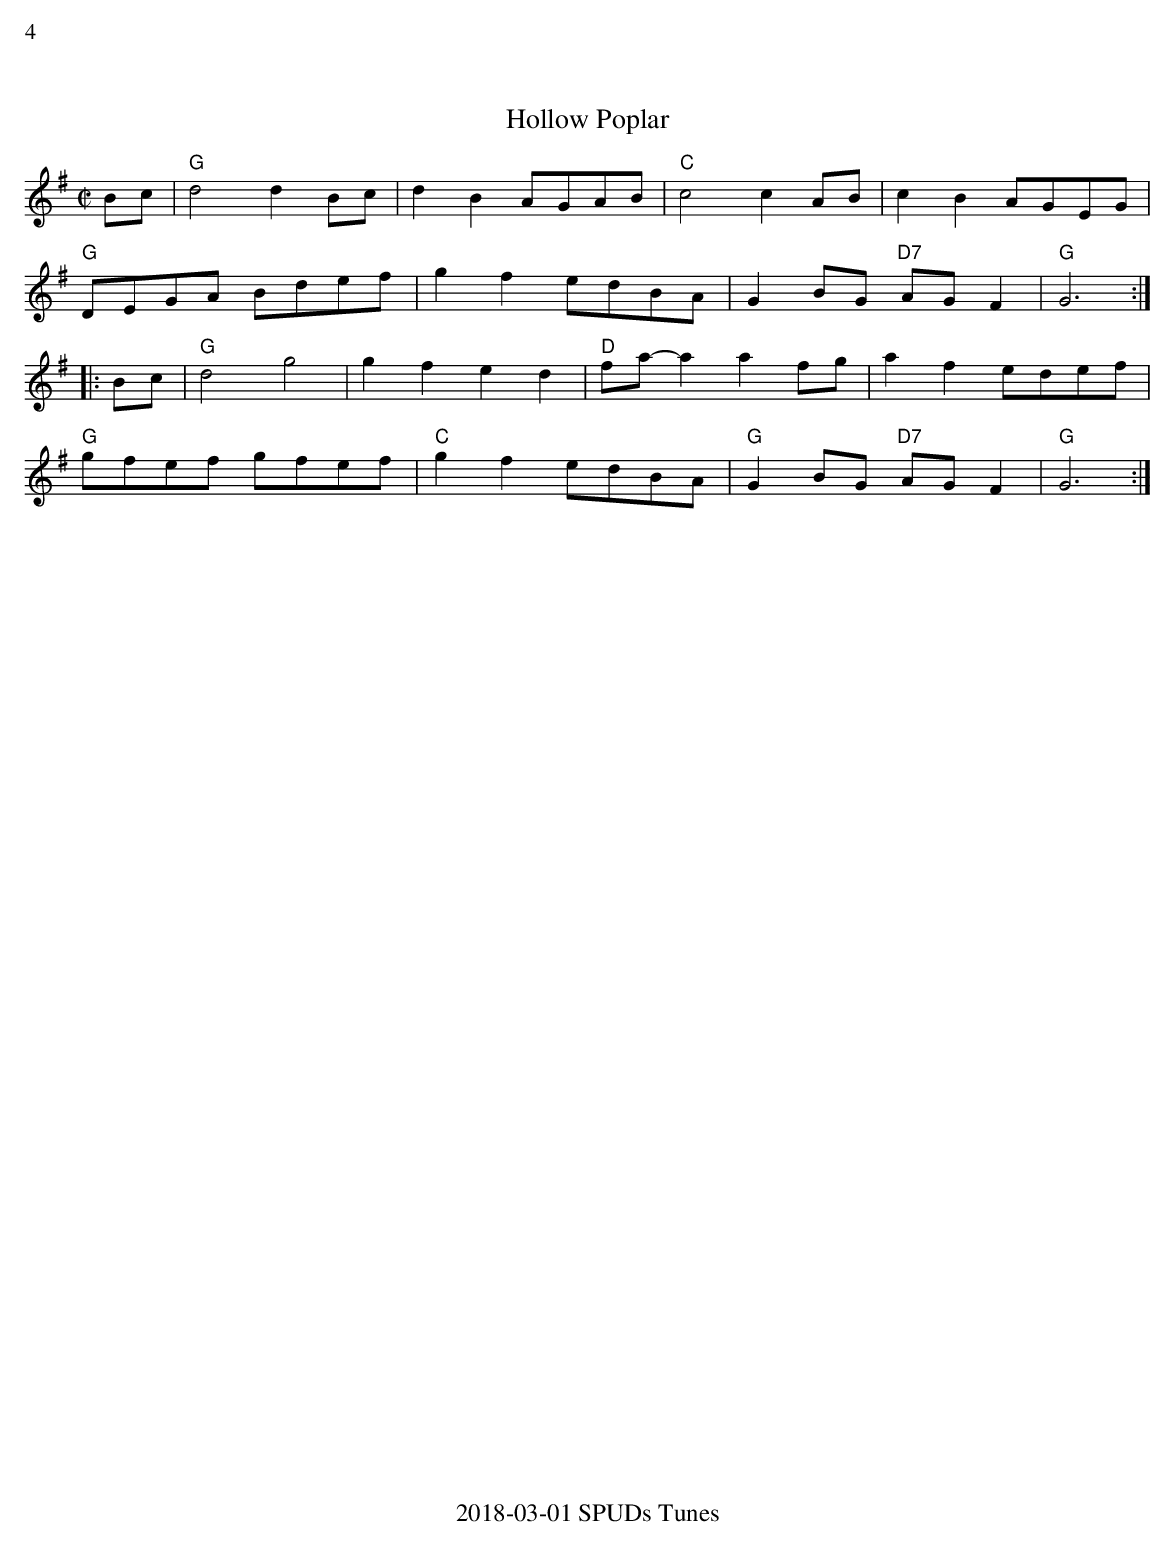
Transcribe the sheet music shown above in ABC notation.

X:1
%%text 4
T:Hollow Poplar
M:C|
K:G
Bc|"G"d4d2 Bc|d2B2 AGAB|"C"c4 c2 AB|c2B2 AGEG|
"G"DEGA Bdef|g2f2 edBA| G2 BG "D7"AG F2|"G"G6:|
|:Bc|"G"d4g4|g2f2e2d2|"D"fa-a2 a2 fg|a2f2 edef|
"G"gfef gfef|"C"g2 f2 edBA| "G"G2 BG "D7"AG F2|"G" G6:|
